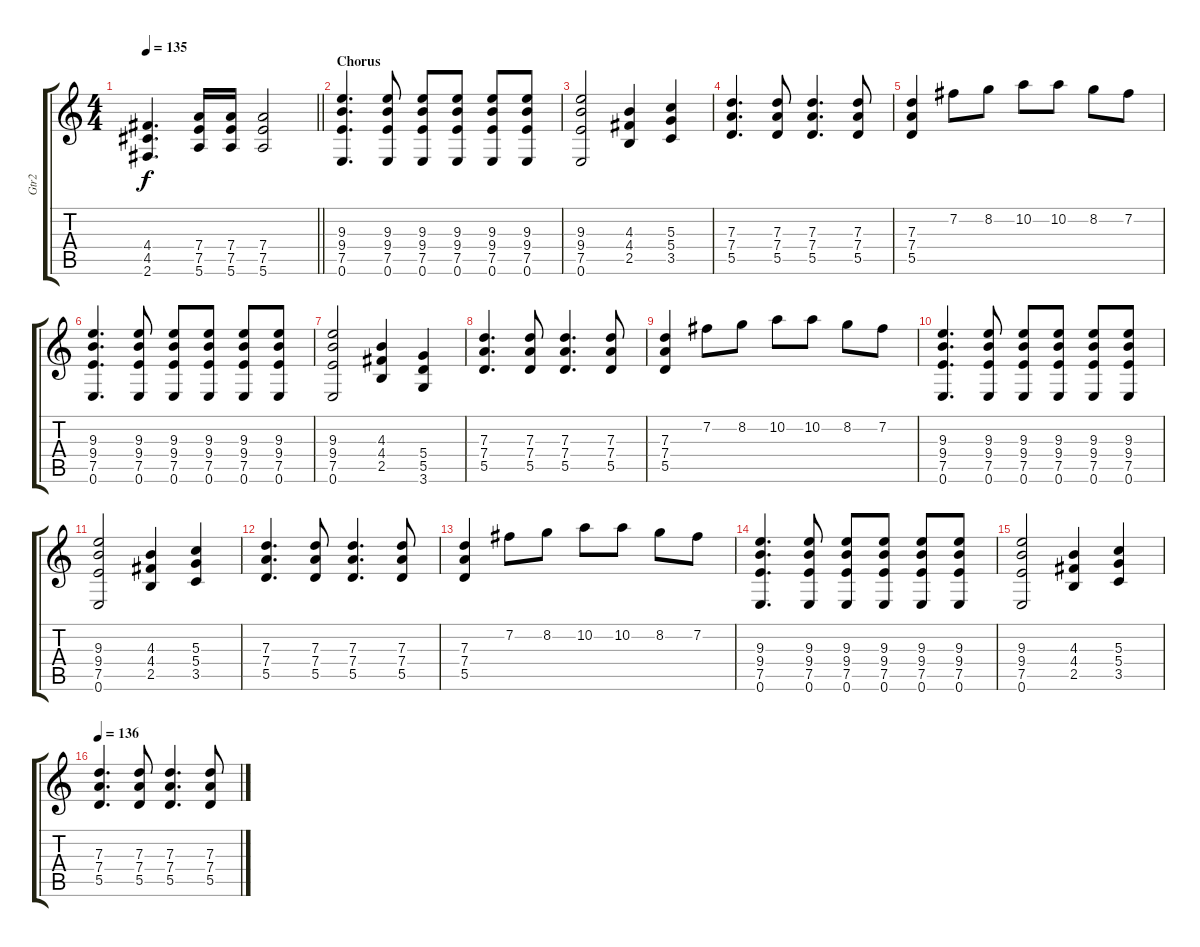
\track ("Gtr2" "Gtr2") {instrument distortionguitar}
\staff {score tabs}
\tuning (E4 B3 G3 D3 A2 E2) {hide}
\ts (4 4)
\tempo 135
\clef g2
\barLineRight lightlight
\ks c
(4.4 4.5 2.6).4{d dy f} (7.4 7.5 5.6).16 (7.4 7.5 5.6).16 (7.4 7.5 5.6).2 |
\section ("" "Chorus")
(9.3 9.4 7.5 0.6).4{d} (9.3 9.4 7.5 0.6).8 (9.3 9.4 7.5 0.6).8 (9.3 9.4 7.5 0.6).8 (9.3 9.4 7.5 0.6).8 (9.3 9.4 7.5 0.6).8 |
(9.3 9.4 7.5 0.6).2 (4.3 4.4 2.5).4 (5.3 5.4 3.5).4 |
(7.3 7.4 5.5).4{d} (7.3 7.4 5.5).8 (7.3 7.4 5.5).4{d} (7.3 7.4 5.5).8 |
(7.3 7.4 5.5).4 7.2.8 8.2.8 10.2.8 10.2.8 8.2.8 7.2.8 |
(9.3 9.4 7.5 0.6).4{d} (9.3 9.4 7.5 0.6).8 (9.3 9.4 7.5 0.6).8 (9.3 9.4 7.5 0.6).8 (9.3 9.4 7.5 0.6).8 (9.3 9.4 7.5 0.6).8 |
(9.3 9.4 7.5 0.6).2 (4.3 4.4 2.5).4 (5.4 5.5 3.6).4 |
(7.3 7.4 5.5).4{d} (7.3 7.4 5.5).8 (7.3 7.4 5.5).4{d} (7.3 7.4 5.5).8 |
(7.3 7.4 5.5).4 7.2.8 8.2.8 10.2.8 10.2.8 8.2.8 7.2.8 |
(9.3 9.4 7.5 0.6).4{d} (9.3 9.4 7.5 0.6).8 (9.3 9.4 7.5 0.6).8 (9.3 9.4 7.5 0.6).8 (9.3 9.4 7.5 0.6).8 (9.3 9.4 7.5 0.6).8 |
(9.3 9.4 7.5 0.6).2 (4.3 4.4 2.5).4 (5.3 5.4 3.5).4 |
(7.3 7.4 5.5).4{d} (7.3 7.4 5.5).8 (7.3 7.4 5.5).4{d} (7.3 7.4 5.5).8 |
(7.3 7.4 5.5).4 7.2.8 8.2.8 10.2.8 10.2.8 8.2.8 7.2.8 |
(9.3 9.4 7.5 0.6).4{d} (9.3 9.4 7.5 0.6).8 (9.3 9.4 7.5 0.6).8 (9.3 9.4 7.5 0.6).8 (9.3 9.4 7.5 0.6).8 (9.3 9.4 7.5 0.6).8 |
(9.3 9.4 7.5 0.6).2 (4.3 4.4 2.5).4 (5.3 5.4 3.5).4 |
\tempo 136
(7.3 7.4 5.5).4{d} (7.3 7.4 5.5).8 (7.3 7.4 5.5).4{d} (7.3 7.4 5.5).8
